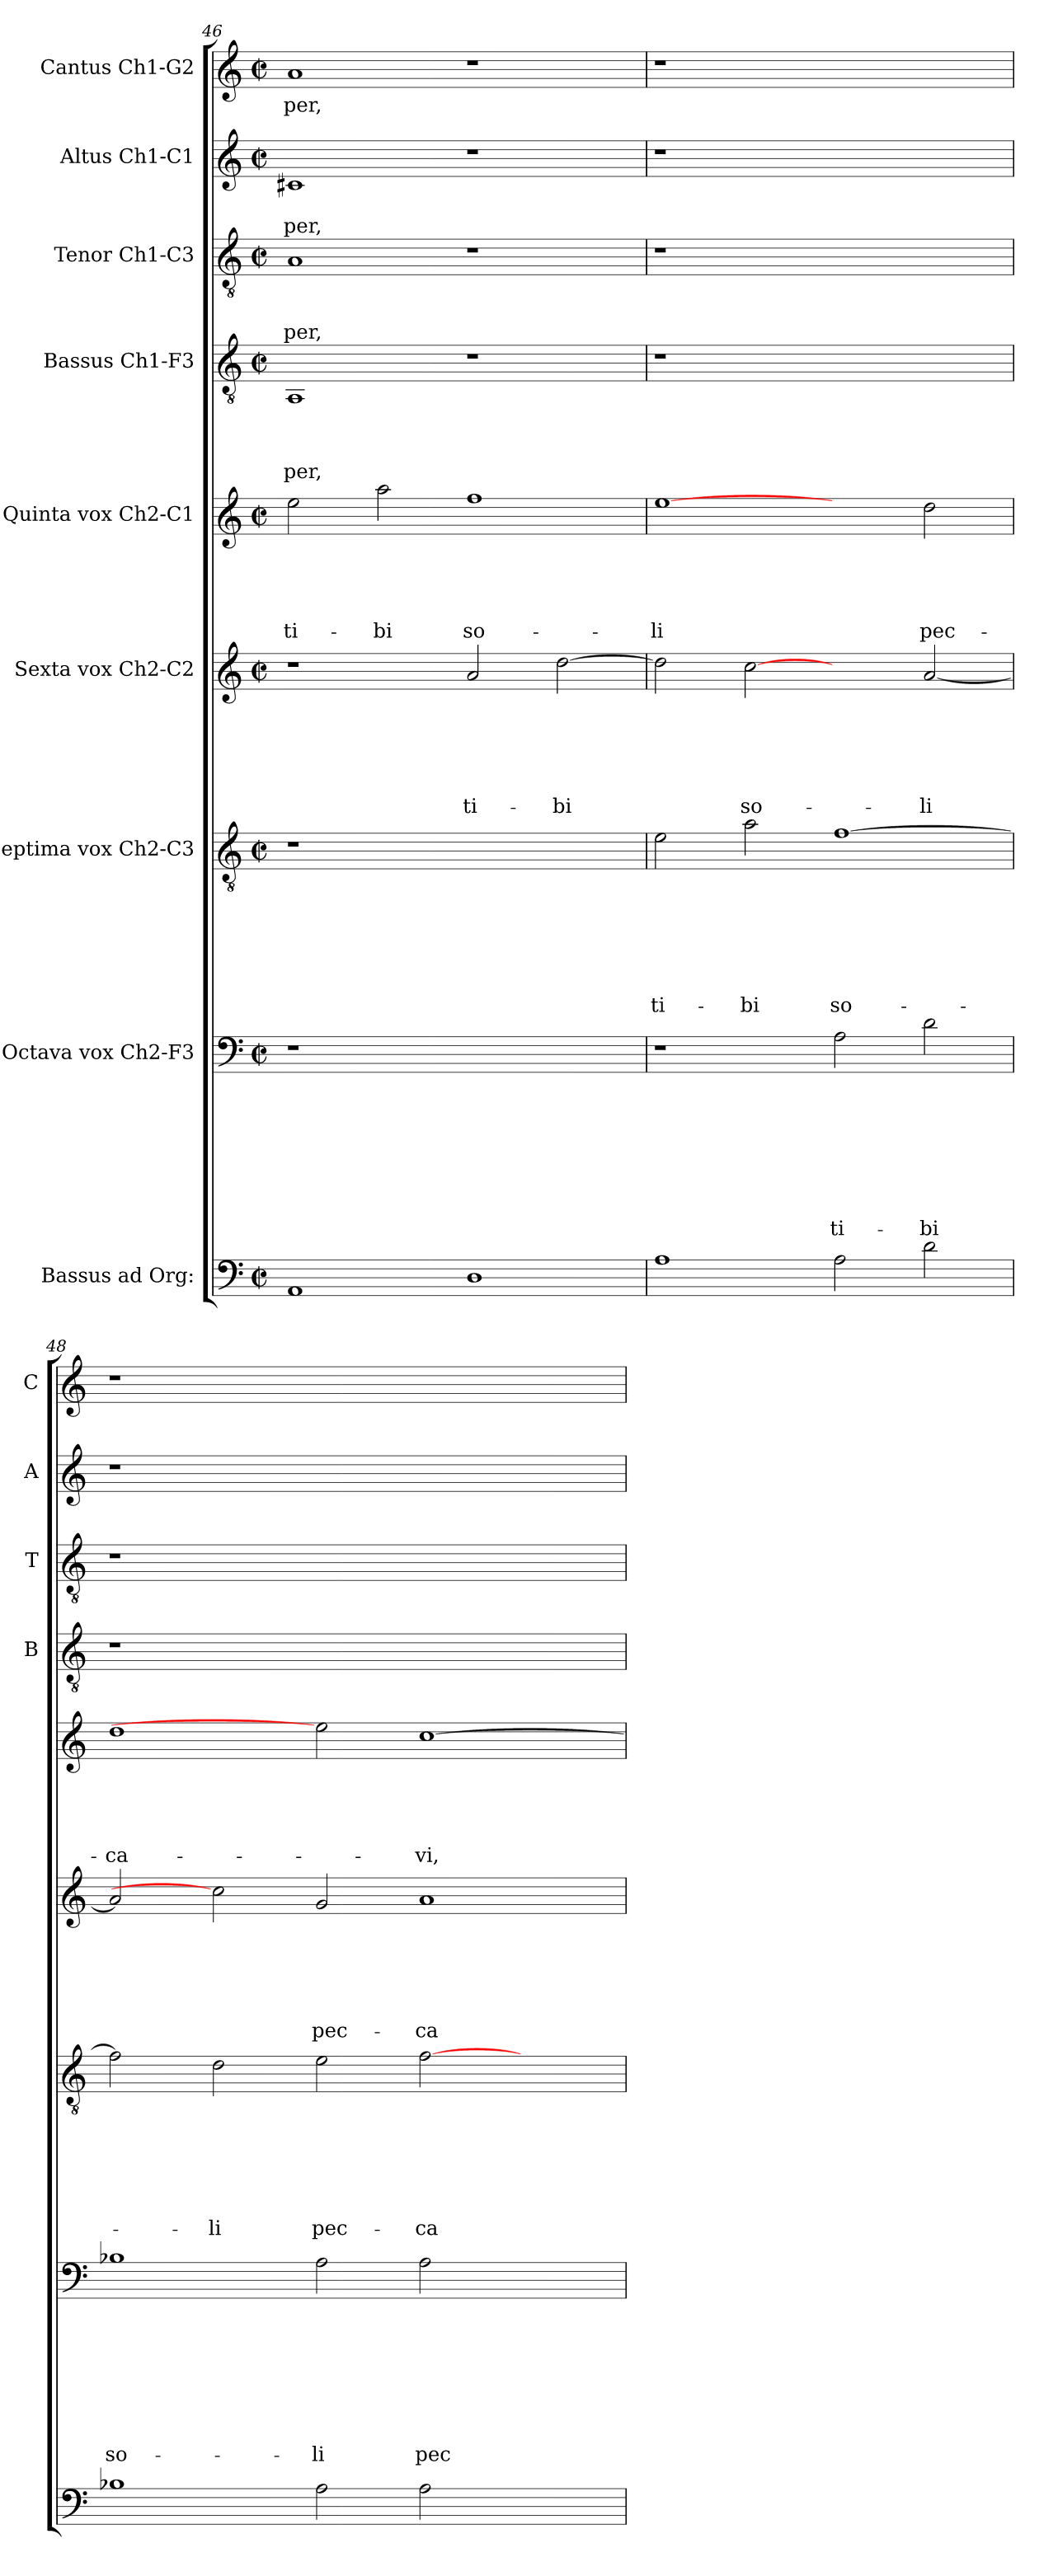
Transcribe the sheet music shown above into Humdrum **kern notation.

**kern	**kern	**text	**text	**text	**text	**text	**text	**text	**text	**kern	**text	**text	**text	**text	**text	**text	**text	**kern	**text	**text	**text	**text	**text	**text	**kern	**text	**text	**text	**text	**text	**kern	**text	**text	**text	**text	**kern	**text	**text	**text	**kern	**text	**text	**kern	**text
*part9	*part8	*part8	*part8	*part8	*part8	*part8	*part8	*part8	*part8	*part7	*part7	*part7	*part7	*part7	*part7	*part7	*part7	*part6	*part6	*part6	*part6	*part6	*part6	*part6	*part5	*part5	*part5	*part5	*part5	*part5	*part4	*part4	*part4	*part4	*part4	*part3	*part3	*part3	*part3	*part2	*part2	*part2	*part1	*part1
*staff9	*staff8	*staff8	*staff8	*staff8	*staff8	*staff8	*staff8	*staff8	*staff8	*staff7	*staff7	*staff7	*staff7	*staff7	*staff7	*staff7	*staff7	*staff6	*staff6	*staff6	*staff6	*staff6	*staff6	*staff6	*staff5	*staff5	*staff5	*staff5	*staff5	*staff5	*staff4	*staff4	*staff4	*staff4	*staff4	*staff3	*staff3	*staff3	*staff3	*staff2	*staff2	*staff2	*staff1	*staff1
*I"Bassus ad Org:	*I"Octava vox Ch2-F3	*	*	*	*	*	*	*	*	*I"Septima vox Ch2-C3	*	*	*	*	*	*	*	*I"Sexta vox Ch2-C2	*	*	*	*	*	*	*I"Quinta vox Ch2-C1	*	*	*	*	*	*I"Bassus Ch1-F3	*	*	*	*	*I"Tenor Ch1-C3	*	*	*	*I"Altus Ch1-C1	*	*	*I"Cantus Ch1-G2	*
*	*	*	*	*	*	*	*	*	*	*	*	*	*	*	*	*	*	*	*	*	*	*	*	*	*	*	*	*	*	*	*I'B	*	*	*	*	*I'T	*	*	*	*I'A	*	*	*I'C	*
*clefF4	*clefF4	*	*	*	*	*	*	*	*	*clefGv2	*	*	*	*	*	*	*	*clefG2	*	*	*	*	*	*	*clefG2	*	*	*	*	*	*clefGv2	*	*	*	*	*clefGv2	*	*	*	*clefG2	*	*	*clefG2	*
*k[]	*k[]	*	*	*	*	*	*	*	*	*k[]	*	*	*	*	*	*	*	*k[]	*	*	*	*	*	*	*k[]	*	*	*	*	*	*k[]	*	*	*	*	*k[]	*	*	*	*k[]	*	*	*k[]	*
*C:	*C:	*	*	*	*	*	*	*	*	*C:	*	*	*	*	*	*	*	*C:	*	*	*	*	*	*	*C:	*	*	*	*	*	*C:	*	*	*	*	*C:	*	*	*	*C:	*	*	*C:	*
*M2/2	*M2/2	*	*	*	*	*	*	*	*	*M2/2	*	*	*	*	*	*	*	*M2/2	*	*	*	*	*	*	*M2/2	*	*	*	*	*	*M2/2	*	*	*	*	*M2/2	*	*	*	*M2/2	*	*	*M2/2	*
*met(c|)	*met(c|)	*	*	*	*	*	*	*	*	*met(c|)	*	*	*	*	*	*	*	*met(c|)	*	*	*	*	*	*	*met(c|)	*	*	*	*	*	*met(c|)	*	*	*	*	*met(c|)	*	*	*	*met(c|)	*	*	*met(c|)	*
=46	=46	=46	=46	=46	=46	=46	=46	=46	=46	=46	=46	=46	=46	=46	=46	=46	=46	=46	=46	=46	=46	=46	=46	=46	=46	=46	=46	=46	=46	=46	=46	=46	=46	=46	=46	=46	=46	=46	=46	=46	=46	=46	=46	=46
!	!	!	!	!	!	!	!	!	!	!	!	!	!	!	!	!	!	!	!	!	!	!	!	!	!	!	!	!	!	!LO:LY:b	!	!	!	!	!LO:LY:b	!	!	!	!LO:LY:b	!	!	!LO:LY:b	!	!LO:LY:b
1AA	1r	.	.	.	.	.	.	.	.	1r	.	.	.	.	.	.	.	1r	.	.	.	.	.	.	2ee\	.	.	.	.	ti-	1AA	.	.	.	-per,	1A	.	.	-per,	1c#X	.	-per,	1a	-per,
!	!	!	!	!	!	!	!	!	!	!	!	!	!	!	!	!	!	!	!	!	!	!	!	!	!	!	!	!	!	!LO:LY:b	!	!	!	!	!	!	!	!	!	!	!	!	!	!
.	.	.	.	.	.	.	.	.	.	.	.	.	.	.	.	.	.	.	.	.	.	.	.	.	2aa\	.	.	.	.	-bi	.	.	.	.	.	.	.	.	.	.	.	.	.	.
!	!	!	!	!	!	!	!	!	!	!	!	!	!	!	!	!	!	!	!	!	!	!	!	!LO:LY:b	!	!	!	!	!	!LO:LY:b	!	!	!	!	!	!	!	!	!	!	!	!	!	!
1D	1ryy	.	.	.	.	.	.	.	.	1ryy	.	.	.	.	.	.	.	2a/	.	.	.	.	.	ti-	1ff	.	.	.	.	so-	1r	.	.	.	.	1r	.	.	.	1r	.	.	1r	.
!	!	!	!	!	!	!	!	!	!	!	!	!	!	!	!	!	!	!	!	!	!	!	!	!LO:LY:b	!	!	!	!	!	!	!	!	!	!	!	!	!	!	!	!	!	!	!	!
.	.	.	.	.	.	.	.	.	.	.	.	.	.	.	.	.	.	[2dd\	.	.	.	.	.	-bi	.	.	.	.	.	.	.	.	.	.	.	.	.	.	.	.	.	.	.	.
=47	=47	=47	=47	=47	=47	=47	=47	=47	=47	=47	=47	=47	=47	=47	=47	=47	=47	=47	=47	=47	=47	=47	=47	=47	=47	=47	=47	=47	=47	=47	=47	=47	=47	=47	=47	=47	=47	=47	=47	=47	=47	=47	=47	=47
!	!	!	!	!	!	!	!	!	!	!	!	!	!	!	!	!	!LO:LY:b	!	!	!	!	!	!	!	!	!	!	!	!	!LO:LY:b	!	!	!	!	!	!	!	!	!	!	!	!	!	!
1A	1r	.	.	.	.	.	.	.	.	2e\	.	.	.	.	.	.	ti-	2dd\]	.	.	.	.	.	.	[1ee	.	.	.	.	-li	1r	.	.	.	.	1r	.	.	.	1r	.	.	1r	.
!	!	!	!	!	!	!	!	!	!	!	!	!	!	!	!	!	!LO:LY:b	!	!	!	!	!	!	!LO:LY:b	!	!	!	!	!	!	!	!	!	!	!	!	!	!	!	!	!	!	!	!
.	.	.	.	.	.	.	.	.	.	2a\	.	.	.	.	.	.	-bi	[2cc	.	.	.	.	.	so-	.	.	.	.	.	.	.	.	.	.	.	.	.	.	.	.	.	.	.	.
!	!	!	!	!	!	!	!	!	!LO:LY:b	!	!	!	!	!	!	!	!LO:LY:b	!	!	!	!	!	!	!	!	!	!	!	!	!	!	!	!	!	!	!	!	!	!	!	!	!	!	!
2A\	2A\	.	.	.	.	.	.	.	ti-	[1f	.	.	.	.	.	.	so-	2ryy	.	.	.	.	.	.	2ryy	.	.	.	.	.	1ryy	.	.	.	.	1ryy	.	.	.	1ryy	.	.	1ryy	.
!	!	!	!	!	!	!	!	!	!LO:LY:b	!	!	!	!	!	!	!	!	!	!	!	!	!	!	!LO:LY:b	!	!	!	!	!	!LO:LY:b	!	!	!	!	!	!	!	!	!	!	!	!	!	!
2d\	2d\	.	.	.	.	.	.	.	-bi	.	.	.	.	.	.	.	.	[2a/	.	.	.	.	.	-li	2dd\	.	.	.	.	pec-	.	.	.	.	.	.	.	.	.	.	.	.	.	.
=48	=48	=48	=48	=48	=48	=48	=48	=48	=48	=48	=48	=48	=48	=48	=48	=48	=48	=48	=48	=48	=48	=48	=48	=48	=48	=48	=48	=48	=48	=48	=48	=48	=48	=48	=48	=48	=48	=48	=48	=48	=48	=48	=48	=48
!	!	!	!	!	!	!	!	!	!LO:LY:b	!	!	!	!	!	!	!	!	!	!	!	!	!	!	!	!	!	!	!	!	!LO:LY:b	!	!	!	!	!	!	!	!	!	!	!	!	!	!
1B-X	1B-X	.	.	.	.	.	.	.	so-	2f\]	.	.	.	.	.	.	.	2a/]	.	.	.	.	.	.	1dd	.	.	.	.	-ca-	1r	.	.	.	.	1r	.	.	.	1r	.	.	1r	.
!	!	!	!	!	!	!	!	!	!	!	!	!	!	!	!	!	!LO:LY:b	!	!	!	!	!	!	!	!	!	!	!	!	!	!	!	!	!	!	!	!	!	!	!	!	!	!	!
.	.	.	.	.	.	.	.	.	.	2d\	.	.	.	.	.	.	-li	2cc]	.	.	.	.	.	.	.	.	.	.	.	.	.	.	.	.	.	.	.	.	.	.	.	.	.	.
!	!	!	!	!	!	!	!	!	!LO:LY:b	!	!	!	!	!	!	!	!LO:LY:b	!	!	!	!	!	!	!LO:LY:b	!	!	!	!	!	!	!	!	!	!	!	!	!	!	!	!	!	!	!	!
2A\	2A\	.	.	.	.	.	.	.	-li	2e\	.	.	.	.	.	.	pec-	2g/	.	.	.	.	.	pec-	2ee]	.	.	.	.	.	1.ryy	.	.	.	.	1.ryy	.	.	.	1.ryy	.	.	1.ryy	.
!	!	!	!	!	!	!	!	!	!LO:LY:b	!	!	!	!	!	!	!	!LO:LY:b	!	!	!	!	!	!	!LO:LY:b	!	!	!	!	!	!LO:LY:b	!	!	!	!	!	!	!	!	!	!	!	!	!	!
2A\	2A\	.	.	.	.	.	.	.	pec-	[2f\	.	.	.	.	.	.	-ca-	1a	.	.	.	.	.	-ca-	[1cc	.	.	.	.	-vi,	.	.	.	.	.	.	.	.	.	.	.	.	.	.
2ryy	2ryy	.	.	.	.	.	.	.	.	2ryy	.	.	.	.	.	.	.	.	.	.	.	.	.	.	.	.	.	.	.	.	.	.	.	.	.	.	.	.	.	.	.	.	.	.
=	=	=	=	=	=	=	=	=	=	=	=	=	=	=	=	=	=	=	=	=	=	=	=	=	=	=	=	=	=	=	=	=	=	=	=	=	=	=	=	=	=	=	=	=
*-	*-	*-	*-	*-	*-	*-	*-	*-	*-	*-	*-	*-	*-	*-	*-	*-	*-	*-	*-	*-	*-	*-	*-	*-	*-	*-	*-	*-	*-	*-	*-	*-	*-	*-	*-	*-	*-	*-	*-	*-	*-	*-	*-	*-
